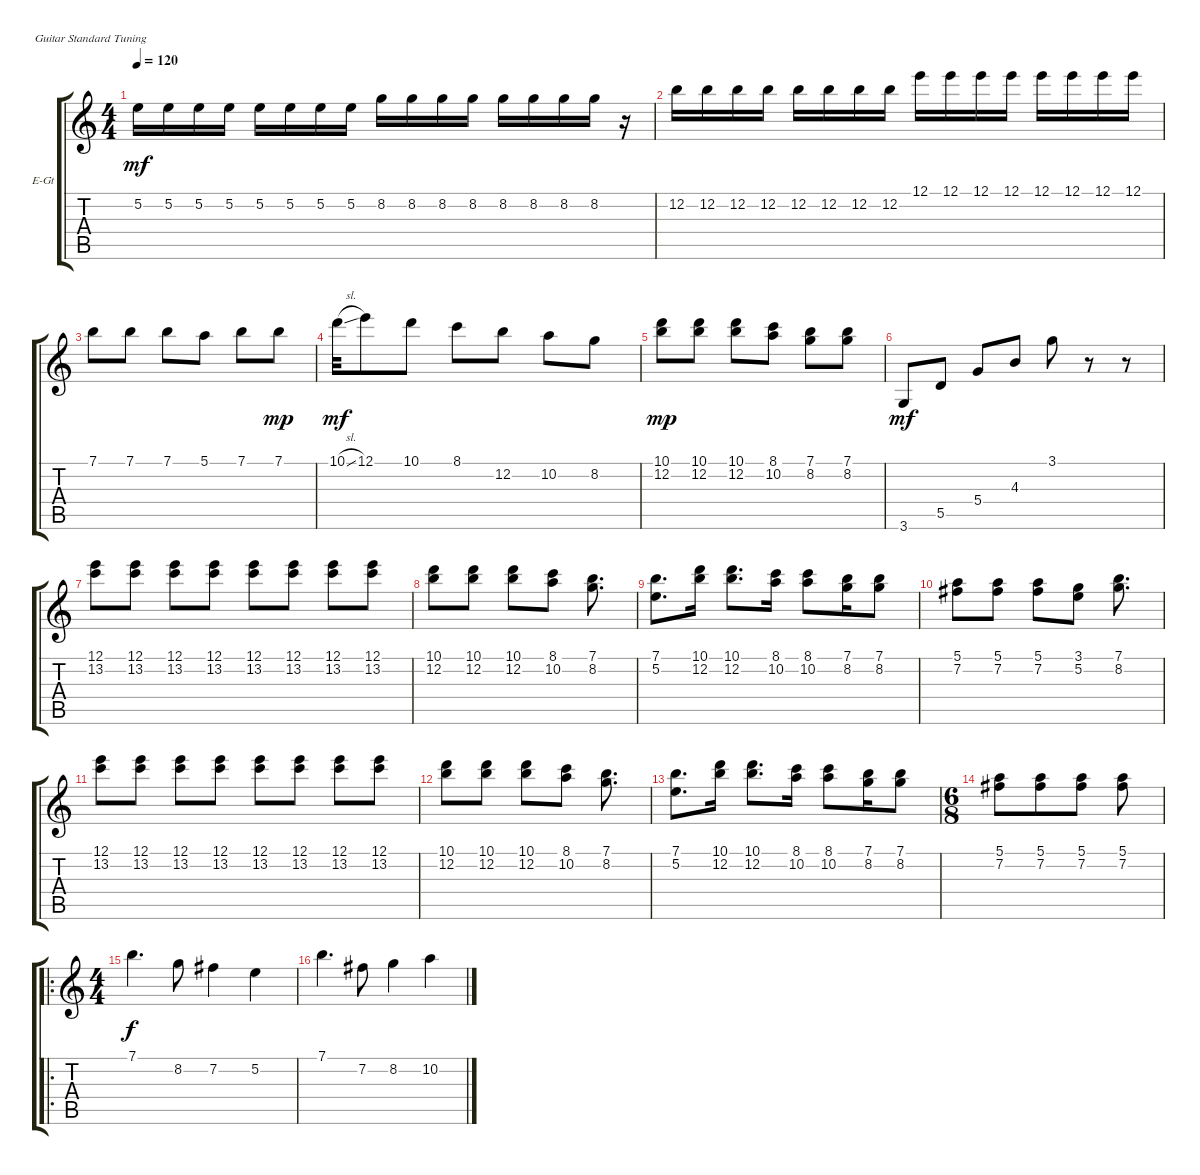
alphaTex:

\defaultSystemsLayout 4
\bracketExtendMode groupsimilarinstruments
\firstSystemTrackNameOrientation horizontal
\otherSystemsTrackNameOrientation horizontal
\track ("Electric Guitar" "E-Gt") {instrument electricguitarclean}
\staff {score tabs}
\tuning (E4 B3 G3 D3 A2 E2)
\ts (4 4)
\tempo 120
\clef g2
\ks c
5.2.16{dy mf} 5.2.16 5.2.16 5.2.16 5.2.16 5.2.16 5.2.16 5.2.16 8.2.16 8.2.16 8.2.16 8.2.16 8.2.16 8.2.16 8.2.16 8.2.16 r.16 |
12.2.16 12.2.16 12.2.16 12.2.16 12.2.16 12.2.16 12.2.16 12.2.16 12.1.16 12.1.16 12.1.16 12.1.16 12.1.16 12.1.16 12.1.16 12.1.16 |
7.1.8 7.1.8 7.1.8 5.1.8 7.1.8 7.1.8{dy mp} |
10.1{sl}.32{dy mf} 12.1.8 10.1.8 8.1.8 12.2.8 10.2.8 8.2.8 |
(12.2 10.1).8{dy mp} (10.1 12.2).8 (12.2 10.1).8 (10.2 8.1).8 (7.1 8.2).8 (8.2 7.1).8 |
3.6.8{dy mf} 5.5.8 5.4.8 4.3.8 3.1.8 r.8 r.8 |
(13.2 12.1).8 (13.2 12.1).8 (13.2 12.1).8 (13.2 12.1).8 (13.2 12.1).8 (13.2 12.1).8 (13.2 12.1).8 (13.2 12.1).8 |
(12.2 10.1).8 (12.2 10.1).8 (12.2 10.1).8 (10.2 8.1).8 (7.1 8.2).8{d} |
(5.2 7.1).8{d} (12.2 10.1).16 (12.2 10.1).8{d} (10.2 8.1).16 (8.1 10.2).8 (7.1 8.2).16 (8.2 7.1).8 |
(5.1 7.2).8 (7.2 5.1).8 (5.1 7.2).8 (3.1 5.2).8 (8.2 7.1).8{d} |
(13.2 12.1).8 (13.2 12.1).8 (13.2 12.1).8 (13.2 12.1).8 (13.2 12.1).8 (13.2 12.1).8 (13.2 12.1).8 (13.2 12.1).8 |
(12.2 10.1).8 (12.2 10.1).8 (12.2 10.1).8 (10.2 8.1).8 (7.1 8.2).8{d} |
(5.2 7.1).8{d} (12.2 10.1).16 (12.2 10.1).8{d} (10.2 8.1).16 (8.1 10.2).8 (7.1 8.2).16 (8.2 7.1).8 |
\ts (6 8)
(5.1 7.2).8 (7.2 5.1).8 (5.1 7.2).8 (5.1 7.2).8 |
\ro
\ts (4 4)
7.1.4{d dy f} 8.2.8 7.2.4 5.2.4 |
7.1.4{d} 7.2.8 8.2.4 10.2.4
